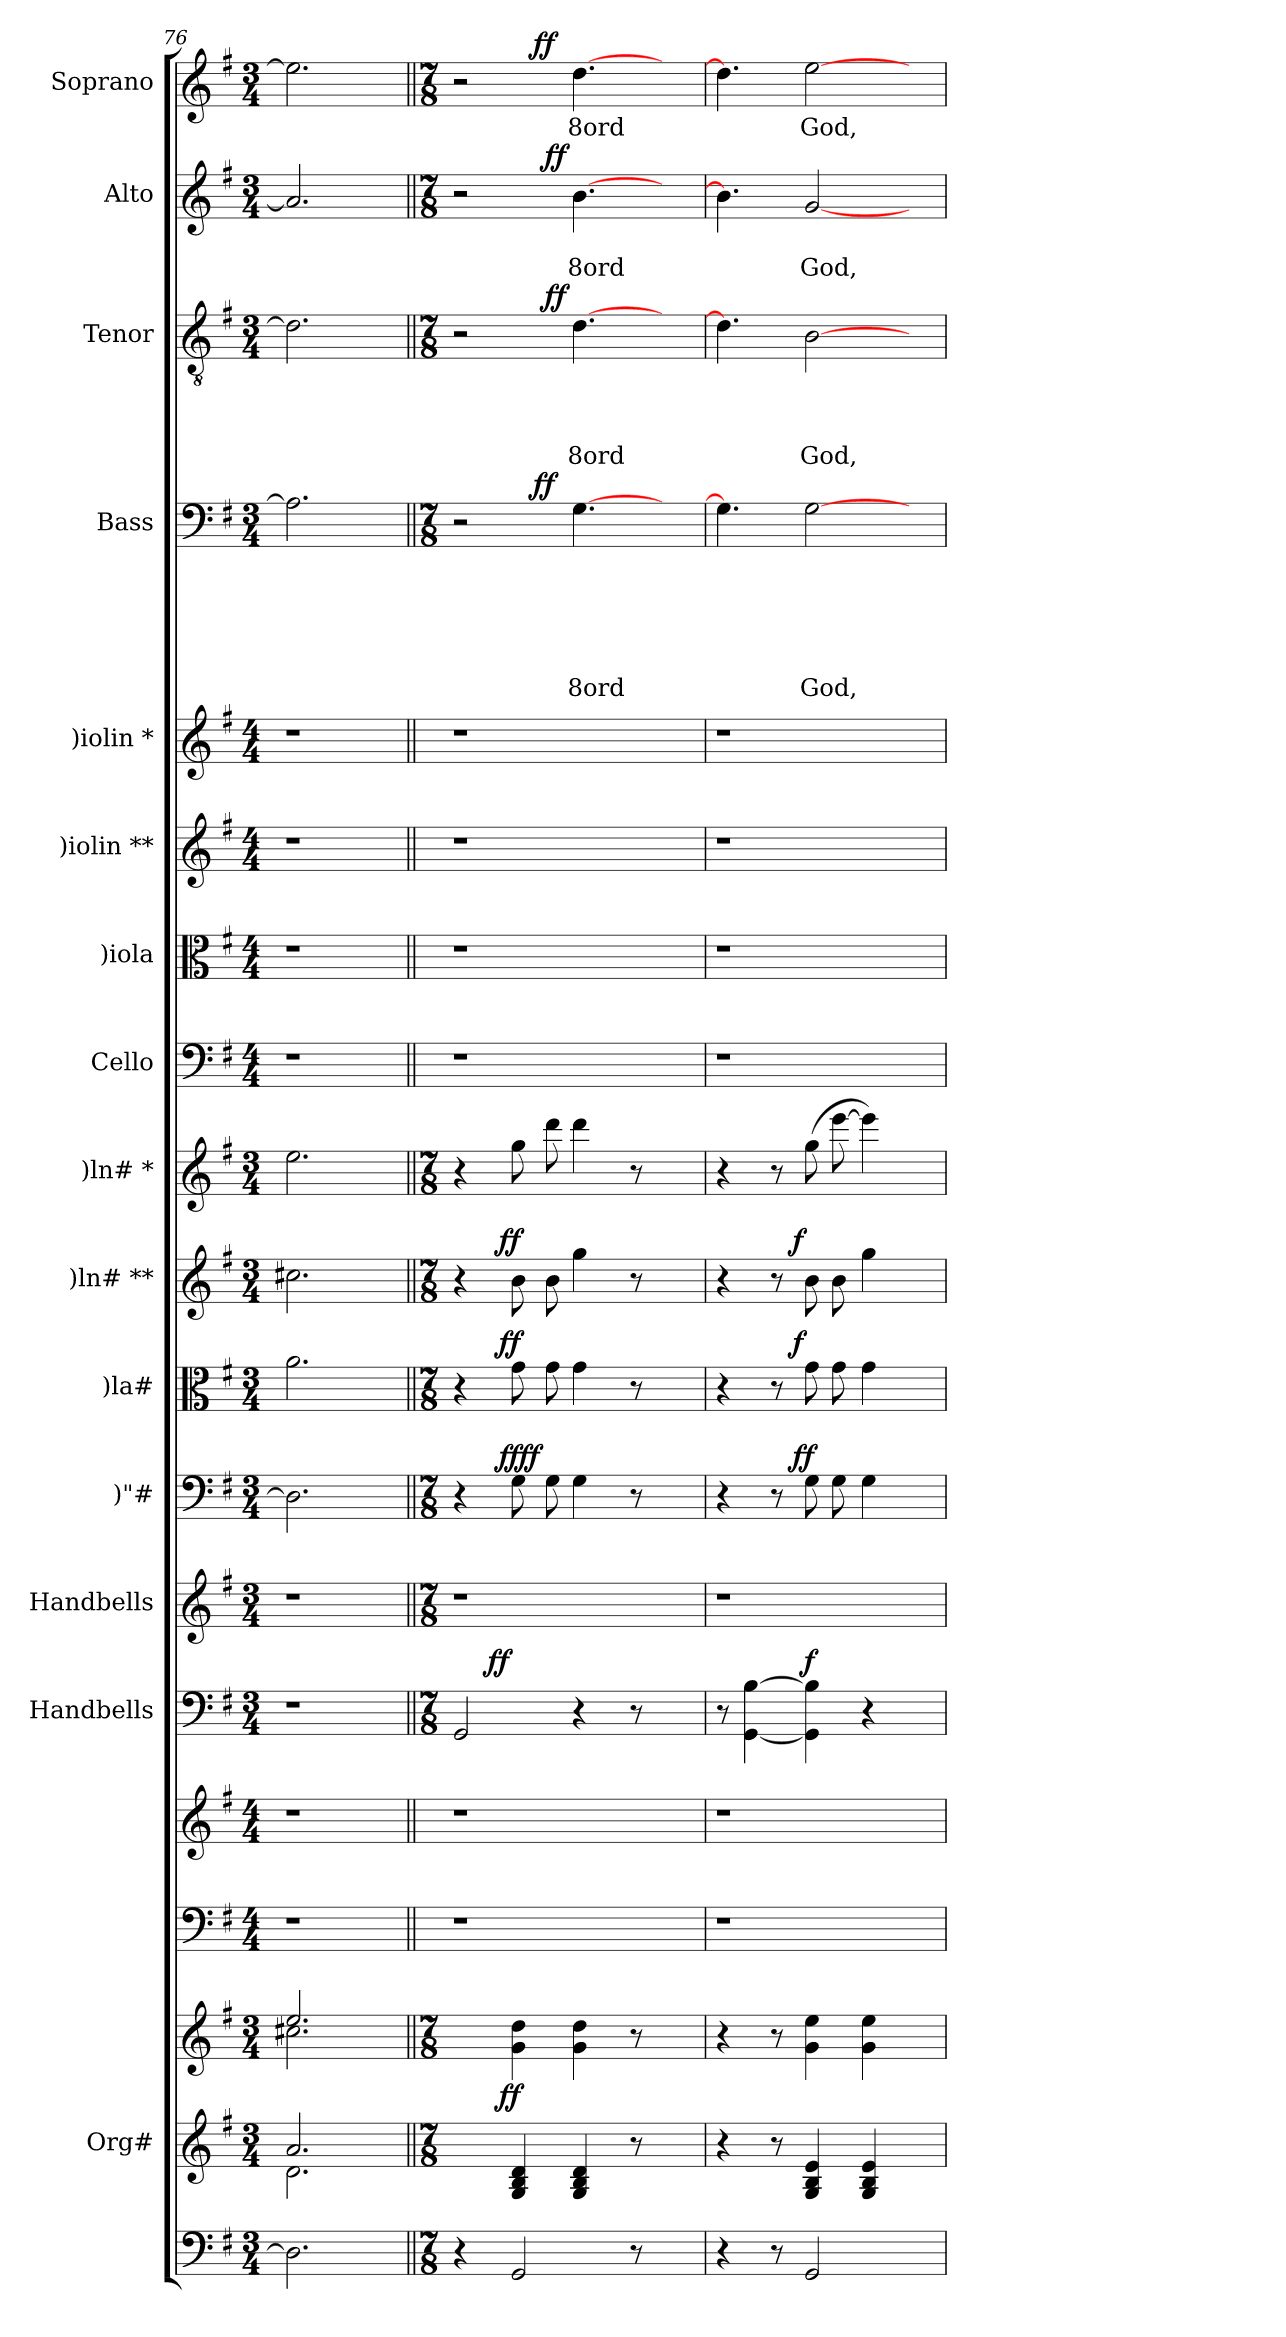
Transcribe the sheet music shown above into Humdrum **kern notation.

**kern	**kern	**kern	**dynam	**kern	**kern	**kern	**dynam	**kern	**kern	**dynam	**kern	**dynam	**kern	**dynam	**kern	**kern	**kern	**kern	**kern	**kern	**text	**text	**text	**text	**text	**text	**dynam	**kern	**text	**text	**text	**text	**dynam	**kern	**text	**text	**dynam	**kern	**text	**dynam
*part18	*part17	*part17	*part17	*part16	*part15	*part14	*part14	*part13	*part12	*part12	*part11	*part11	*part10	*part10	*part9	*part8	*part7	*part6	*part5	*part4	*part4	*part4	*part4	*part4	*part4	*part4	*part4	*part3	*part3	*part3	*part3	*part3	*part3	*part2	*part2	*part2	*part2	*part1	*part1	*part1
*staff19	*staff18	*staff17	*staff17/18	*staff16	*staff15	*staff14	*staff14	*staff13	*staff12	*staff12	*staff11	*staff11	*staff10	*staff10	*staff9	*staff8	*staff7	*staff6	*staff5	*staff4	*staff4	*staff4	*staff4	*staff4	*staff4	*staff4	*staff4	*staff3	*staff3	*staff3	*staff3	*staff3	*staff3	*staff2	*staff2	*staff2	*staff2	*staff1	*staff1	*staff1
*	*I"Org#	*	*	*	*	*I"Handbells	*	*I"Handbells	*I")"#	*	*I")la#	*	*I")ln# **	*	*I")ln# *	*I"Cello	*I")iola	*I")iolin **	*I")iolin *	*I"Bass	*	*	*	*	*	*	*	*I"Tenor	*	*	*	*	*	*I"Alto	*	*	*	*I"Soprano	*	*
*	*	*	*	*	*	*	*	*	*	*	*I')la#	*	*I')ln# **	*	*I')ln# *	*	*	*	*	*I'B	*	*	*	*	*	*	*	*I'T	*	*	*	*	*	*I'A	*	*	*	*I'S	*	*
*clefF4	*clefG2	*clefG2	*	*clefF4	*clefG2	*clefF4	*	*clefG2	*clefF4	*	*clefC3	*	*clefG2	*	*clefG2	*clefF4	*clefC3	*clefG2	*clefG2	*clefF4	*	*	*	*	*	*	*	*clefGv2	*	*	*	*	*	*clefG2	*	*	*	*clefG2	*	*
*k[f#]	*k[f#]	*k[f#]	*	*k[f#]	*k[f#]	*k[f#]	*	*k[f#]	*k[f#]	*	*k[f#]	*	*k[f#]	*	*k[f#]	*k[f#]	*k[f#]	*k[f#]	*k[f#]	*k[f#]	*	*	*	*	*	*	*	*k[f#]	*	*	*	*	*	*k[f#]	*	*	*	*k[f#]	*	*
*G:	*G:	*G:	*	*G:	*G:	*G:	*	*G:	*G:	*	*G:	*	*G:	*	*G:	*G:	*G:	*G:	*G:	*G:	*	*	*	*	*	*	*	*G:	*	*	*	*	*	*G:	*	*	*	*G:	*	*
*M3/4	*M3/4	*M3/4	*	*M4/4	*M4/4	*M3/4	*	*M3/4	*M3/4	*	*M3/4	*	*M3/4	*	*M3/4	*M4/4	*M4/4	*M4/4	*M4/4	*M3/4	*	*	*	*	*	*	*	*M3/4	*	*	*	*	*	*M3/4	*	*	*	*M3/4	*	*
=76	=76	=76	=76	=76	=76	=76	=76	=76	=76	=76	=76	=76	=76	=76	=76	=76	=76	=76	=76	=76	=76	=76	=76	=76	=76	=76	=76	=76	=76	=76	=76	=76	=76	=76	=76	=76	=76	=76	=76	=76
*	*^	*^	*	*	*	*	*	*	*	*	*	*	*	*	*	*	*	*	*	*	*	*	*	*	*	*	*	*	*	*	*	*	*	*	*	*	*	*	*	*
!	!	!	!	!	!	!	!	!LO:N:vis=1	!	!LO:N:vis=1	!	!	!	!	!	!	!	!	!	!	!	!	!	!	!	!	!	!	!	!	!	!	!	!	!	!	!	!	!	!	!	!
2.D\]	2.a/	2.d\	2.ee/	2.cc#X\	.	1r	1r	2.r	.	2.r	2.D\]	.	2.a\	.	2.cc#X\	.	2.ee\	1r	1r	1r	1r	2.A\]	.	.	.	.	.	.	.	2.d\]	.	.	.	.	.	2.a/]	.	.	.	2.ee\]	.	.
4ryy	4ryy	4ryy	4ryy	4ryy	.	.	.	4ryy	.	4ryy	4ryy	.	4ryy	.	4ryy	.	4ryy	.	.	.	.	4ryy	.	.	.	.	.	.	.	4ryy	.	.	.	.	.	4ryy	.	.	.	4ryy	.	.
*	*v	*v	*	*	*	*	*	*	*	*	*	*	*	*	*	*	*	*	*	*	*	*	*	*	*	*	*	*	*	*	*	*	*	*	*	*	*	*	*	*	*	*
=77||	=77||	=77||	=77||	=77||	=77||	=77||	=77||	=77||	=77||	=77||	=77||	=77||	=77||	=77||	=77||	=77||	=77||	=77||	=77||	=77||	=77||	=77||	=77||	=77||	=77||	=77||	=77||	=77||	=77||	=77||	=77||	=77||	=77||	=77||	=77||	=77||	=77||	=77||	=77||	=77||	=77||
*M7/8	*M7/8	*M7/8	*	*	*	*	*M7/8	*	*M7/8	*M7/8	*	*M7/8	*	*M7/8	*	*M7/8	*	*	*	*	*M7/8	*	*	*	*	*	*	*	*M7/8	*	*	*	*	*	*M7/8	*	*	*	*M7/8	*	*
*	*^	*	*	*	*	*	*	*	*	*	*	*	*	*	*	*	*	*	*	*	*	*	*	*	*	*	*	*	*	*	*	*	*	*	*	*	*	*	*	*	*
!	!	!	!	!	!	!	!	!	!	!LO:N:vis=1	!	!	!	!	!	!	!	!	!	!	!	!	!	!	!	!	!	!	!	!	!	!	!	!	!	!	!	!	!	!	!	!
*	*v	*v	*	*	*	*	*	*^	*	*	*^	*	*^	*	*^	*	*	*	*	*	*	*^	*	*	*	*	*	*	*	*^	*	*	*	*	*	*^	*	*	*	*^	*	*
4r	4ryy	4ryy	8..ryy	.	1r	1r	2GG/	8.ryy	.	2..r	4r	8..ryy	.	4r	8..ryy	.	4r	8..ryy	.	4r	1r	1r	1r	1r	2r	4ryy	.	.	.	.	.	.	.	2r	4.ryy	.	.	.	.	.	2r	4.ryy	.	.	.	2r	4ryy	.	.
!	!	!	!	!	!	!	!	!	!LO:DY:a	!	!	!	!	!	!	!	!	!	!	!	!	!	!	!	!	!	!	!	!	!	!	!	!	!	!	!	!	!	!	!	!	!	!	!	!	!	!	!	!
.	.	.	.	.	.	.	.	2ryy	ff	.	.	.	.	.	.	.	.	.	.	.	.	.	.	.	.	.	.	.	.	.	.	.	.	.	.	.	.	.	.	.	.	.	.	.	.	.	.	.	.
!	!	!	!	!LO:DY:b	!	!	!	!	!	!	!	!	!LO:DY:a	!	!	!	!	!	!	!	!	!	!	!	!	!	!	!	!	!	!	!	!	!	!	!	!	!	!	!	!	!	!	!	!	!	!	!	!
!	!	!	!	!	!	!	!	!	!	!	!	!	!LO:DY:n=1:b	!	!	!LO:DY:a	!	!	!LO:DY:a	!	!	!	!	!	!	!	!	!	!	!	!	!	!	!	!	!	!	!	!	!	!	!	!	!	!	!	!	!	!
.	.	.	2ryy	ff	.	.	.	.	.	.	.	2ryy	ff ff	.	2ryy	ff	.	2ryy	ff	.	.	.	.	.	.	.	.	.	.	.	.	.	.	.	.	.	.	.	.	.	.	.	.	.	.	.	.	.	.
2GG/	4G/ 4B/ 4d/	4g\ 4dd\	.	.	.	.	.	.	.	.	8G\	.	.	8g\	.	.	8b\	.	.	8gg\	.	.	.	.	.	16.ryy	.	.	.	.	.	.	.	.	.	.	.	.	.	.	.	.	.	.	.	.	16.ryy	.	.
!	!	!	!	!	!	!	!	!	!	!	!	!	!	!	!	!	!	!	!	!	!	!	!	!	!	!	!	!	!	!	!	!	!LO:DY:a	!	!	!	!	!	!	!	!	!	!	!	!	!	!	!	!LO:DY:a
.	.	.	.	.	.	.	.	.	.	.	.	.	.	.	.	.	.	.	.	.	.	.	.	.	.	2ryy	.	.	.	.	.	.	ff	.	.	.	.	.	.	.	.	.	.	.	.	.	2ryy	.	ff
!	!	!	!	!	!	!	!	!	!	!	!	!	!	!	!	!	!	!	!	!	!	!	!	!	!	!	!	!	!	!	!	!	!	!	!	!	!	!	!	!LO:DY:a	!	!	!	!	!LO:DY:a	!	!	!	!
.	.	.	.	.	.	.	.	.	.	.	8G\	.	.	8g\	.	.	8b\	.	.	8ddd\	.	.	.	.	.	.	.	.	.	.	.	.	.	.	2ryy	.	.	.	.	ff	.	2ryy	.	.	ff	.	.	.	.
!	!	!	!	!	!	!	!	!	!	!	!	!	!	!	!	!	!	!	!	!	!	!	!	!	!	!	!	!	!	!	!	!LO:LY:b	!	!	!	!	!	!	!LO:LY:b	!	!	!	!	!LO:LY:b	!	!	!	!LO:LY:b	!
.	4G/ 4B/ 4d/	4g\ 4dd\	.	.	.	.	4r	.	.	.	4G\	.	.	4g\	.	.	4gg\	.	.	4ddd\	.	.	.	.	[>4.G\	.	.	.	.	.	.	8ord	.	[>4.d\	.	.	.	.	8ord	.	[>4.b\	.	.	8ord	.	[>4.dd\	.	8ord	.
.	.	.	.	.	.	.	.	4ryy	.	.	.	.	.	.	.	.	.	.	.	.	.	.	.	.	.	.	.	.	.	.	.	.	.	.	.	.	.	.	.	.	.	.	.	.	.	.	.	.	.
.	.	.	4ryy	.	.	.	.	.	.	.	.	4ryy	.	.	4ryy	.	.	4ryy	.	.	.	.	.	.	.	.	.	.	.	.	.	.	.	.	.	.	.	.	.	.	.	.	.	.	.	.	.	.	.
8r	8r	8r	.	.	.	.	8r	.	.	.	8r	.	.	8r	.	.	8r	.	.	8r	.	.	.	.	.	.	.	.	.	.	.	.	.	.	.	.	.	.	.	.	.	.	.	.	.	.	.	.	.
.	.	.	.	.	.	.	.	.	.	.	.	.	.	.	.	.	.	.	.	.	.	.	.	.	.	8ryy	.	.	.	.	.	.	.	.	.	.	.	.	.	.	.	.	.	.	.	.	8ryy	.	.
8ryy	8ryy	8ryy	.	.	.	.	8ryy	.	.	8ryy	8ryy	.	.	8ryy	.	.	8ryy	.	.	8ryy	.	.	.	.	8ryy	.	.	.	.	.	.	.	.	8ryy	8ryy	.	.	.	.	.	8ryy	8ryy	.	.	.	8ryy	.	.	.
.	.	.	.	.	.	.	.	16ryy	.	.	.	.	.	.	.	.	.	.	.	.	.	.	.	.	.	.	.	.	.	.	.	.	.	.	.	.	.	.	.	.	.	.	.	.	.	.	.	.	.
.	.	.	32ryy	.	.	.	.	.	.	.	.	32ryy	.	.	32ryy	.	.	32ryy	.	.	.	.	.	.	.	32ryy	.	.	.	.	.	.	.	.	.	.	.	.	.	.	.	.	.	.	.	.	32ryy	.	.
=78	=78	=78	=78	=78	=78	=78	=78	=78	=78	=78	=78	=78	=78	=78	=78	=78	=78	=78	=78	=78	=78	=78	=78	=78	=78	=78	=78	=78	=78	=78	=78	=78	=78	=78	=78	=78	=78	=78	=78	=78	=78	=78	=78	=78	=78	=78	=78	=78	=78
!	!	!	!	!	!	!	!	!	!	!LO:N:vis=1	!	!	!	!	!	!	!	!	!	!	!	!	!	!	!	!	!	!	!	!	!	!	!	!	!	!	!	!	!	!	!	!	!	!	!	!	!	!	!
*	*	*	*	*	*	*	*	*	*	*	*	*	*	*	*	*	*	*	*	*	*	*	*	*	*v	*v	*	*	*	*	*	*	*	*	*	*	*	*	*	*	*v	*v	*	*	*	*v	*v	*	*
*	*	*v	*v	*	*	*	*v	*v	*	*	*	*	*	*	*	*	*	*	*	*	*	*	*	*	*	*	*	*	*	*	*	*	*v	*v	*	*	*	*	*	*	*	*	*	*	*	*
4r	4r	4r	.	1r	1r	8r	.	2..r	4r	4ryy	.	4r	4ryy	.	4r	4ryy	.	4r	1r	1r	1r	1r	4.G\]	.	.	.	.	.	.	.	4.d\]	.	.	.	.	.	4.b\]	.	.	.	4.dd\]	.	.
.	.	.	.	.	.	[<4GG\ [>4B\	.	.	.	.	.	.	.	.	.	.	.	.	.	.	.	.	.	.	.	.	.	.	.	.	.	.	.	.	.	.	.	.	.	.	.	.	.
8r	8r	8r	.	.	.	.	.	.	8r	16.ryy	.	8r	16.ryy	.	8r	16.ryy	.	8r	.	.	.	.	.	.	.	.	.	.	.	.	.	.	.	.	.	.	.	.	.	.	.	.	.
!	!	!	!	!	!	!	!	!	!	!	!LO:DY:a	!	!	!	!	!	!	!	!	!	!	!	!	!	!	!	!	!	!	!	!	!	!	!	!	!	!	!	!	!	!	!	!
!	!	!	!	!	!	!	!	!	!	!	!LO:DY:n=1:b	!	!	!LO:DY:a	!	!	!LO:DY:a	!	!	!	!	!	!	!	!	!	!	!	!	!	!	!	!	!	!	!	!	!	!	!	!	!	!
.	.	.	.	.	.	.	.	.	.	2ryy	f f	.	2ryy	f	.	2ryy	f	.	.	.	.	.	.	.	.	.	.	.	.	.	.	.	.	.	.	.	.	.	.	.	.	.	.
!	!	!	!	!	!	!	!LO:DY:a	!	!	!	!	!	!	!	!	!	!	!	!	!	!	!	!	!	!	!	!	!	!LO:LY:b	!	!	!	!	!	!LO:LY:b	!	!	!	!LO:LY:b	!	!	!LO:LY:b	!
2GG/	4G/ 4B/ 4e/	4g\ 4ee\	.	.	.	4GG\] 4B\]	f	.	8G\	.	.	8g\	.	.	8b\	.	.	(>8gg\	.	.	.	.	[>2G\	.	.	.	.	.	God,	.	[>2B\	.	.	.	God,	.	[<2g/	.	God,	.	[>2ee\	God,	.
.	.	.	.	.	.	.	.	.	8G\	.	.	8g\	.	.	8b\	.	.	[>8eee\	.	.	.	.	.	.	.	.	.	.	.	.	.	.	.	.	.	.	.	.	.	.	.	.	.
.	4G/ 4B/ 4e/	4g\ 4ee\	.	.	.	4r	.	.	4G\	.	.	4g\	.	.	4gg\	.	.	4eee\])	.	.	.	.	.	.	.	.	.	.	.	.	.	.	.	.	.	.	.	.	.	.	.	.	.
.	.	.	.	.	.	.	.	.	.	8ryy	.	.	8ryy	.	.	8ryy	.	.	.	.	.	.	.	.	.	.	.	.	.	.	.	.	.	.	.	.	.	.	.	.	.	.	.
8ryy	8ryy	8ryy	.	.	.	8ryy	.	8ryy	8ryy	.	.	8ryy	.	.	8ryy	.	.	8ryy	.	.	.	.	8ryy	.	.	.	.	.	.	.	8ryy	.	.	.	.	.	8ryy	.	.	.	8ryy	.	.
.	.	.	.	.	.	.	.	.	.	32ryy	.	.	32ryy	.	.	32ryy	.	.	.	.	.	.	.	.	.	.	.	.	.	.	.	.	.	.	.	.	.	.	.	.	.	.	.
*	*	*	*	*	*	*	*	*	*v	*v	*	*	*	*	*v	*v	*	*	*	*	*	*	*	*	*	*	*	*	*	*	*	*	*	*	*	*	*	*	*	*	*	*	*
*	*	*	*	*	*	*	*	*	*	*	*v	*v	*	*	*	*	*	*	*	*	*	*	*	*	*	*	*	*	*	*	*	*	*	*	*	*	*	*	*	*	*
=	=	=	=	=	=	=	=	=	=	=	=	=	=	=	=	=	=	=	=	=	=	=	=	=	=	=	=	=	=	=	=	=	=	=	=	=	=	=	=	=
*-	*-	*-	*-	*-	*-	*-	*-	*-	*-	*-	*-	*-	*-	*-	*-	*-	*-	*-	*-	*-	*-	*-	*-	*-	*-	*-	*-	*-	*-	*-	*-	*-	*-	*-	*-	*-	*-	*-	*-	*-
